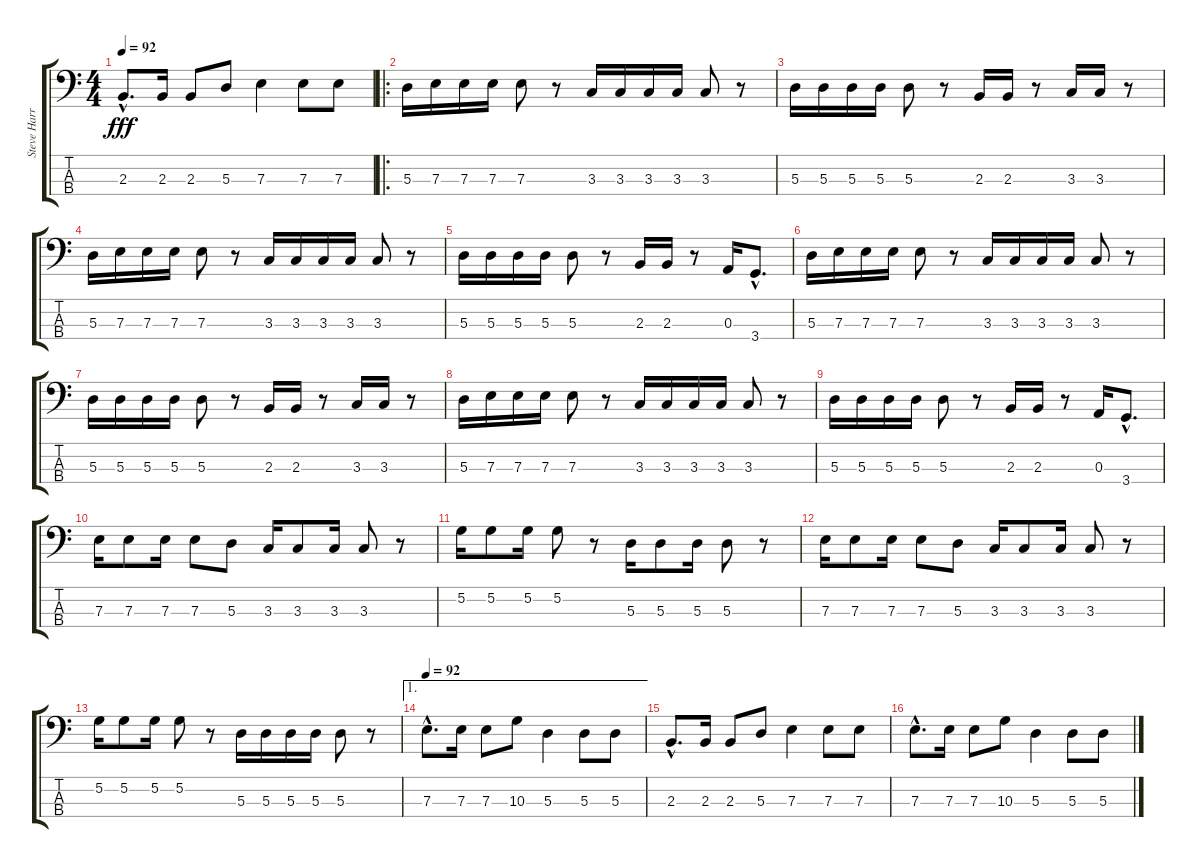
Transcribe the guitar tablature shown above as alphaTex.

\track ("Steve Harris" "Steve Harr") {instrument electricbassfinger}
\staff {score tabs}
\tuning (G2 D2 A1 E1) {hide}
\ts (4 4)
\tempo 92
\clef f4
\ks c
2.3{hac}.8{d dy fff} 2.3.16 2.3.8 5.3.8 7.3.4 7.3.8 7.3.8 |
\ro
5.3.16 7.3.16 7.3.16 7.3.16 7.3.8 r.8 3.3.16 3.3.16 3.3.16 3.3.16 3.3.8 r.8 |
5.3.16 5.3.16 5.3.16 5.3.16 5.3.8 r.8 2.3.16 2.3.16 r.8 3.3.16 3.3.16 r.8 |
5.3.16 7.3.16 7.3.16 7.3.16 7.3.8 r.8 3.3.16 3.3.16 3.3.16 3.3.16 3.3.8 r.8 |
5.3.16 5.3.16 5.3.16 5.3.16 5.3.8 r.8 2.3.16 2.3.16 r.8 0.3.16 3.4{hac}.8{d} |
5.3.16 7.3.16 7.3.16 7.3.16 7.3.8 r.8 3.3.16 3.3.16 3.3.16 3.3.16 3.3.8 r.8 |
5.3.16 5.3.16 5.3.16 5.3.16 5.3.8 r.8 2.3.16 2.3.16 r.8 3.3.16 3.3.16 r.8 |
5.3.16 7.3.16 7.3.16 7.3.16 7.3.8 r.8 3.3.16 3.3.16 3.3.16 3.3.16 3.3.8 r.8 |
5.3.16 5.3.16 5.3.16 5.3.16 5.3.8 r.8 2.3.16 2.3.16 r.8 0.3.16 3.4{hac}.8{d} |
7.3.16 7.3.8 7.3.16 7.3.8 5.3.8 3.3.16 3.3.8 3.3.16 3.3.8 r.8 |
5.2.16 5.2.8 5.2.16 5.2.8 r.8 5.3.16 5.3.8 5.3.16 5.3.8 r.8 |
7.3.16 7.3.8 7.3.16 7.3.8 5.3.8 3.3.16 3.3.8 3.3.16 3.3.8 r.8 |
5.2.16 5.2.8 5.2.16 5.2.8 r.8 5.3.16 5.3.16 5.3.16 5.3.16 5.3.8 r.8 |
\ae 1
\tempo 92
7.3{hac}.8{d} 7.3.16 7.3.8 10.3.8 5.3.4 5.3.8 5.3.8 |
2.3{hac}.8{d} 2.3.16 2.3.8 5.3.8 7.3.4 7.3.8 7.3.8 |
7.3{hac}.8{d} 7.3.16 7.3.8 10.3.8 5.3.4 5.3.8 5.3.8
